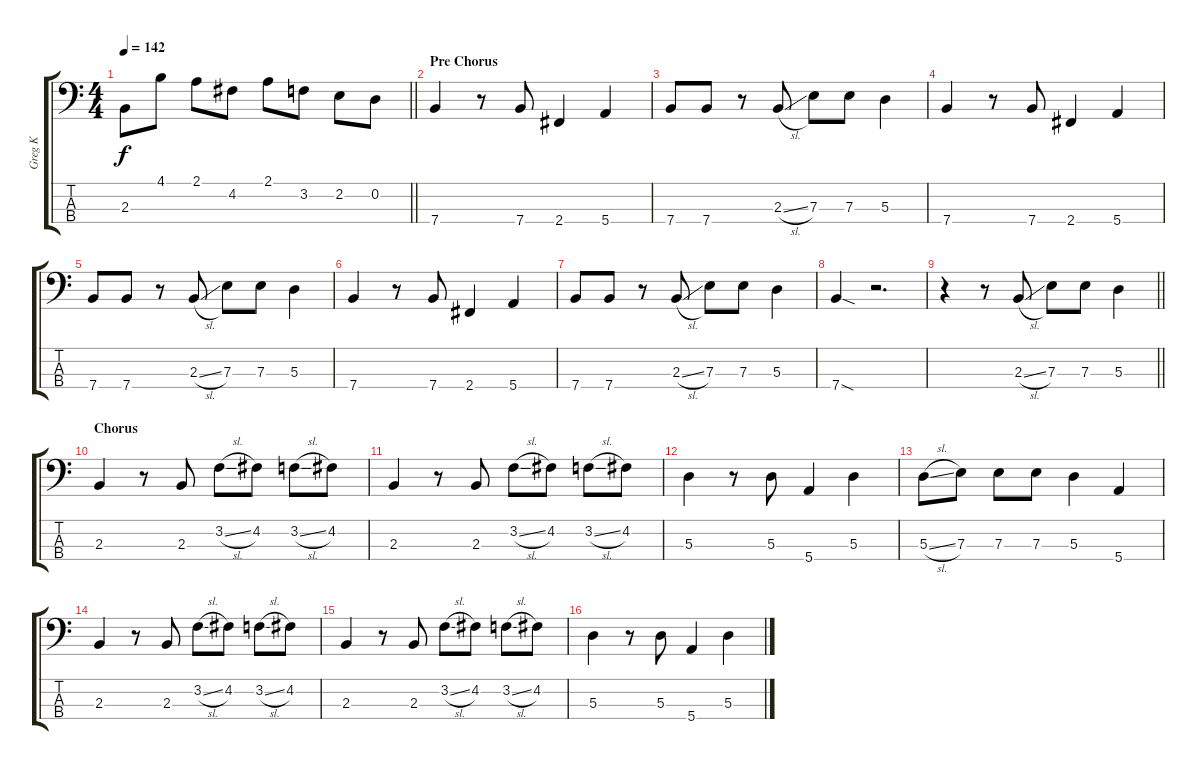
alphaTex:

\track ("Greg K" "Greg K") {instrument electricbassfinger}
\staff {score tabs}
\tuning (G2 D2 A1 E1) {hide}
\ts (4 4)
\tempo 142
\clef f4
\barLineRight lightlight
\ks c
2.3.8{dy f} 4.1.8 2.1.8 4.2.8 2.1.8 3.2.8 2.2.8 0.2.8 |
\section ("" "Pre Chorus")
7.4.4 r.8 7.4.8 2.4.4 5.4.4 |
7.4.8 7.4.8 r.8 2.3{sl}.8 7.3.8 7.3.8 5.3.4 |
7.4.4 r.8 7.4.8 2.4.4 5.4.4 |
7.4.8 7.4.8 r.8 2.3{sl}.8 7.3.8 7.3.8 5.3.4 |
7.4.4 r.8 7.4.8 2.4.4 5.4.4 |
7.4.8 7.4.8 r.8 2.3{sl}.8 7.3.8 7.3.8 5.3.4 |
7.4{sod}.4 r.2{d} |
\barLineRight lightlight
r.4 r.8 2.3{sl}.8 7.3.8 7.3.8 5.3.4 |
\section ("" "Chorus ")
2.3.4 r.8 2.3.8 3.2{sl}.8 4.2.8 3.2{sl}.8 4.2.8 |
2.3.4 r.8 2.3.8 3.2{sl}.8 4.2.8 3.2{sl}.8 4.2.8 |
5.3.4 r.8 5.3.8 5.4.4 5.3.4 |
5.3{sl}.8 7.3.8 7.3.8 7.3.8 5.3.4 5.4.4 |
2.3.4 r.8 2.3.8 3.2{sl}.8 4.2.8 3.2{sl}.8 4.2.8 |
2.3.4 r.8 2.3.8 3.2{sl}.8 4.2.8 3.2{sl}.8 4.2.8 |
5.3.4 r.8 5.3.8 5.4.4 5.3.4
